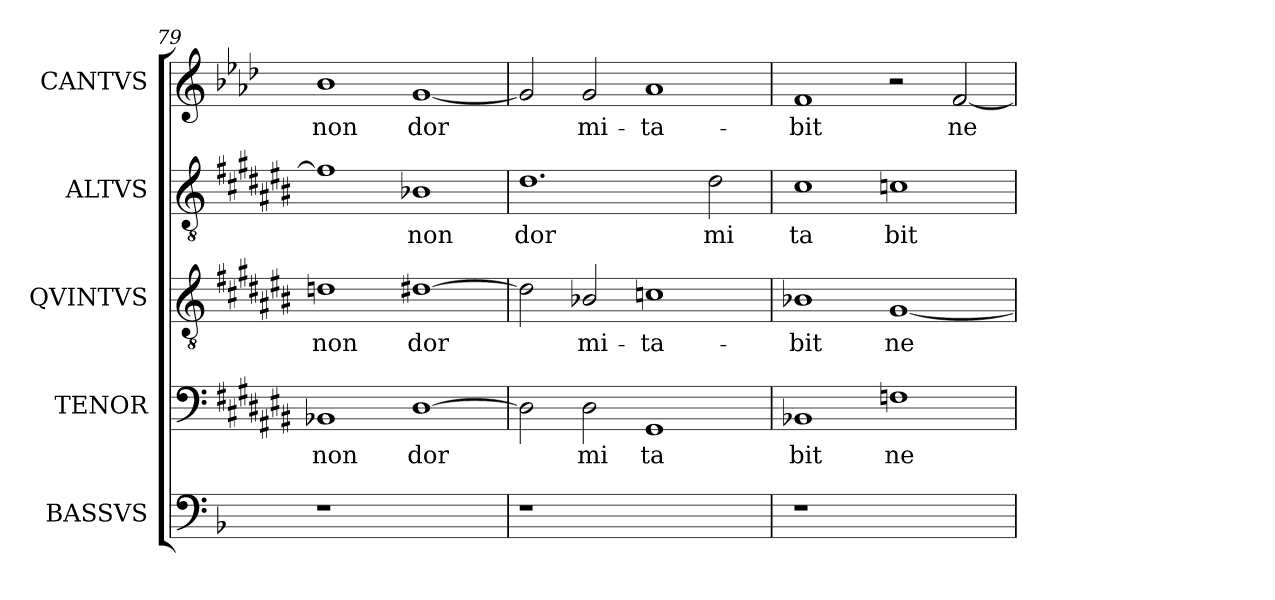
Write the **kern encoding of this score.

**kern	**kern	**text	**kern	**text	**kern	**text	**kern	**text
*part5	*part4	*part4	*part3	*part3	*part2	*part2	*part1	*part1
*staff5	*staff4	*staff4	*staff3	*staff3	*staff2	*staff2	*staff1	*staff1
*I"BASSVS	*I"TENOR	*	*I"QVINTVS	*	*I"ALTVS	*	*I"CANTVS	*
*clefF4	*clefF4	*	*clefGv2	*	*clefGv2	*	*clefG2	*
*ITrd-3c-5	*ITrd-3c-5	*	*ITrd-3c-5	*	*ITrd-3c-5	*	*	*
*k[b-e-]	*k[f#c#g#d#a#e#b#]	*	*k[f#c#g#d#a#e#b#]	*	*k[f#c#g#d#a#e#b#]	*	*k[b-e-a-d-]	*
*B-:	*C#:	*	*C#:	*	*C#:	*	*A-:	*
=79	=79	=79	=79	=79	=79	=79	=79	=79
!	!	!LO:LY:b:cj	!	!LO:LY:b:cj	!	!LO:LY:b:cj	!	!LO:LY:b:cj
1r	1E-	non	1gn	non	1b-]	.	1b-	non
!	!	!LO:LY:b:cj	!	!LO:LY:b:cj	!	!LO:LY:b:cj	!	!LO:LY:b:cj
1ryy	[>1G#	dor	[>1g#	dor-	1e-	non	[<1g	dor-
=80	=80	=80	=80	=80	=80	=80	=80	=80
!	!	!LO:LY:b:cj	!	!LO:LY:b:cj	!	!LO:LY:b:cj	!	!LO:LY:b:cj
1r	2G#\]	.	2g#\]	--	1.g#	dor	2g/]	--
!	!	!LO:LY:b:cj	!	!LO:LY:b:cj	!	!	!	!LO:LY:b:cj
.	2G#\	mi	2e-/	-mi-	.	.	2g/	-mi-
!	!	!LO:LY:b:cj	!	!LO:LY:b:cj	!	!	!	!LO:LY:b:cj
1ryy	1C#	ta	1f	-ta-	.	.	1a-	-ta-
!	!	!	!	!	!	!LO:LY:b:cj	!	!
.	.	.	.	.	2g#\	mi	.	.
=81	=81	=81	=81	=81	=81	=81	=81	=81
!	!	!LO:LY:b:cj	!	!LO:LY:b:cj	!	!LO:LY:b:cj	!	!LO:LY:b:cj
1r	1E-	bit	1e-	-bit	1f#	ta	1f	-bit
!	!	!LO:LY:b:cj	!	!LO:LY:b:cj	!	!LO:LY:b:cj	!	!
1ryy	1B-	ne	[<1c#	ne-	1f	bit	2r	.
!	!	!	!	!	!	!	!	!LO:LY:b:cj
.	.	.	.	.	.	.	[<2f/	ne-
=	=	=	=	=	=	=	=	=
*-	*-	*-	*-	*-	*-	*-	*-	*-
